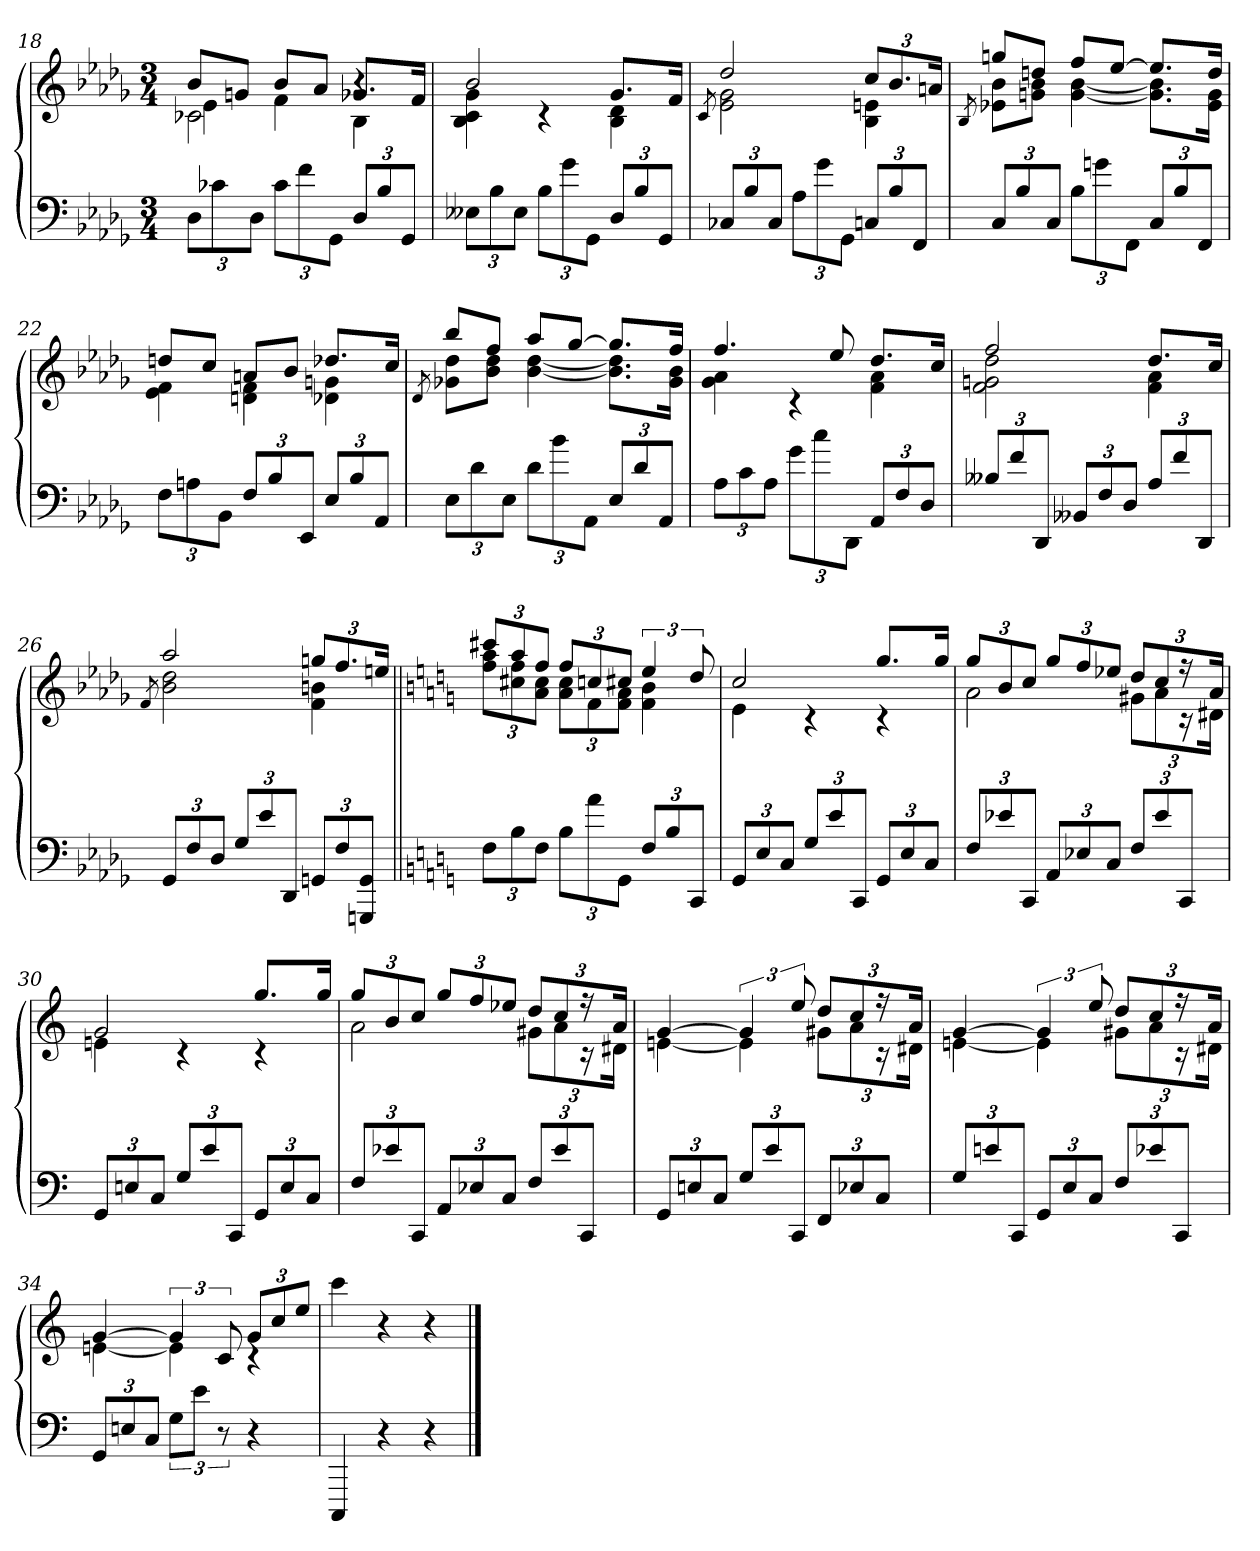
**kern	**kern
*part1	*part1
*staff2	*staff1
*clefF4	*clefG2
*k[b-e-a-d-g-]	*k[b-e-a-d-g-]
*M3/4	*M3/4
=18	=18
*	*^
*	*	*^
12D-\L	8b-L	2c-X	4e-\
12c-X\	.	.	.
.	8gnJ	.	.
12D-\J	.	.	.
12c-\L	8b-L	.	4f\
12f\	.	.	.
.	8a-J	.	.
12GG-\J	.	.	.
12D-/L	8.g-XL	4B-	4r
12B-/	.	.	.
12GG-/J	.	.	.
.	16fJk	.	.
*	*	*v	*v
=19	=19	=19
12E--X\L	2b-	4B- 4c 4g-
12B-\	.	.
12E--\J	.	.
12B-\L	.	4rc
12g-\	.	.
12GG-\J	.	.
12D-/L	8.g-L	4B- 4d-
12B-/	.	.
12GG-/J	.	.
.	16fJk	.
=20	=20	=20
.	8qc/	.
12C-X/L	2dd-	2e- 2g-
12B-/	.	.
12C-/J	.	.
12A-\L	.	.
12g-\	.	.
12GG-\J	.	.
12Cn/L	12ccL	4B- 4en
12B-/	12.b-	.
12FF/J	.	.
.	24anJk	.
=21	=21	=21
.	8qB-/	.
12C/L	8ggnL	8e-X 8b-L
12B-/	.	.
.	8ddnJ	8gn 8b-J
12C/J	.	.
12B-\L	8ffL	[4g [4b-
12gn\	.	.
.	[8ee-J	.
12FF\J	.	.
12C/L	8.ee-L]	8.g] 8.b-]L
12B-/	.	.
12FF/J	.	.
.	16ddJk	16e- 16gJk
=22	=22	=22
12F\L	8ddnL	4e- 4f
12An\	.	.
.	8ccJ	.
12BB-\J	.	.
12F/L	8anL	4dn 4f
12B-/	.	.
.	8b-J	.
12EE-/J	.	.
12E-/L	8.dd-XL	4d-X 4gn
12B-/	.	.
12AA-/J	.	.
.	16ccJk	.
=23	=23	=23
.	8qd-/	.
12E-\L	8bb-L	8g-X 8dd-L
12d-\	.	.
.	8ffJ	8b- 8dd-J
12E-\J	.	.
12d-\L	8aa-L	[4b- [4dd-
12b-\	.	.
.	[8gg-J	.
12AA-\J	.	.
12E-/L	8.gg-L]	8.b-] 8.dd-]L
12d-/	.	.
12AA-/J	.	.
.	16ffJk	16g- 16b-Jk
=24	=24	=24
12A-\L	4.ff	4g- 4a-
12c\	.	.
12A-\J	.	.
12g-\L	.	4rc
12cc\	.	.
.	8ee-	.
12DD-\J	.	.
12AA-/L	8.dd-L	4f 4a-
12F/	.	.
12D-/J	.	.
.	16ccJk	.
=25	=25	=25
12B--X/L	2ff	2f 2gn 2dd-
12f/	.	.
12DD-/J	.	.
12BB--X/L	.	.
12F/	.	.
12D-/J	.	.
12A-/L	8.dd-L	4f 4a-
12f/	.	.
12DD-/J	.	.
.	16ccJk	.
=26	=26	=26
.	8qf/	.
12GG-/L	2aa-	2b- 2dd-
12F/	.	.
12D-/J	.	.
12G-/L	.	.
12e-/	.	.
12DD-/J	.	.
12GGn/L	12ggnL	4f 4bn
12F/	12.ff	.
12GGGn/ 12GG/J	.	.
.	24eenJk	.
=27||	=27||	=27||
*k[]	*k[]	*
12F\L	12ccc#XL	12ff 12aaL
12B\	12aa	12cc#X 12ff
12F\J	12ffJ	12a 12cc#J
12B\L	12ffL	12a 12cc#L
12a\	12ccn	12f
12GG\J	12cc#XJ	12f 12aJ
12F/L	6ee	4f 4b
12B/	.	.
12CC/J	12dd	.
=28	=28	=28
12GG/L	2cc	4e
12E/	.	.
12C/J	.	.
12G/L	.	4rc
12e/	.	.
12CC/J	.	.
12GG/L	8.ggL	4rc
12E/	.	.
12C/J	.	.
.	16ggJk	.
=29	=29	=29
12F/L	12ggL	2a
12e-X/	12b	.
12CC/J	12ccJ	.
12AA/L	12ggL	.
12E-X/	12ff	.
12C/J	12ee-XJ	.
12F/L	12ddL	12g#XL
12e-/	12cc	12a
12CC/J	24r	24r
.	24aJk	24d#XJk
=30	=30	=30
12GG/L	2g	4en
12En/	.	.
12C/J	.	.
12G/L	.	4rc
12e/	.	.
12CC/J	.	.
12GG/L	8.ggL	4rc
12E/	.	.
12C/J	.	.
.	16ggJk	.
=31	=31	=31
12F/L	12ggL	2a
12e-X/	12b	.
12CC/J	12ccJ	.
12AA/L	12ggL	.
12E-X/	12ff	.
12C/J	12ee-XJ	.
12F/L	12ddL	12g#XL
12e-/	12cc	12a
12CC/J	24r	24r
.	24aJk	24d#XJk
=32	=32	=32
12GG/L	[4g	[4en
12En/	.	.
12C/J	.	.
12G/L	6g]	4e]
12e/	.	.
12CC/J	12ee	.
12FF/L	12ddL	12g#XL
12E-X/	12cc	12a
12C/J	24r	24r
.	24aJk	24d#XJk
=33	=33	=33
12G/L	[4g	[4en
12en/	.	.
12CC/J	.	.
12GG/L	6g]	4e]
12E/	.	.
12C/J	12ee	.
12F/L	12ddL	12g#XL
12e-X/	12cc	12a
12CC/J	24r	24r
.	24aJk	24d#XJk
=34	=34	=34
12GG/L	[4g	[4en
12En/	.	.
12C/J	.	.
12G\L	6g]	4e]
12e\J	.	.
12r	12c	.
4r	12gL	4rc
.	12cc	.
.	12eeJ	.
*	*v	*v
=35	=35
4CCC	4ccc
4r	4r
4r	4r
==	==
*-	*-
